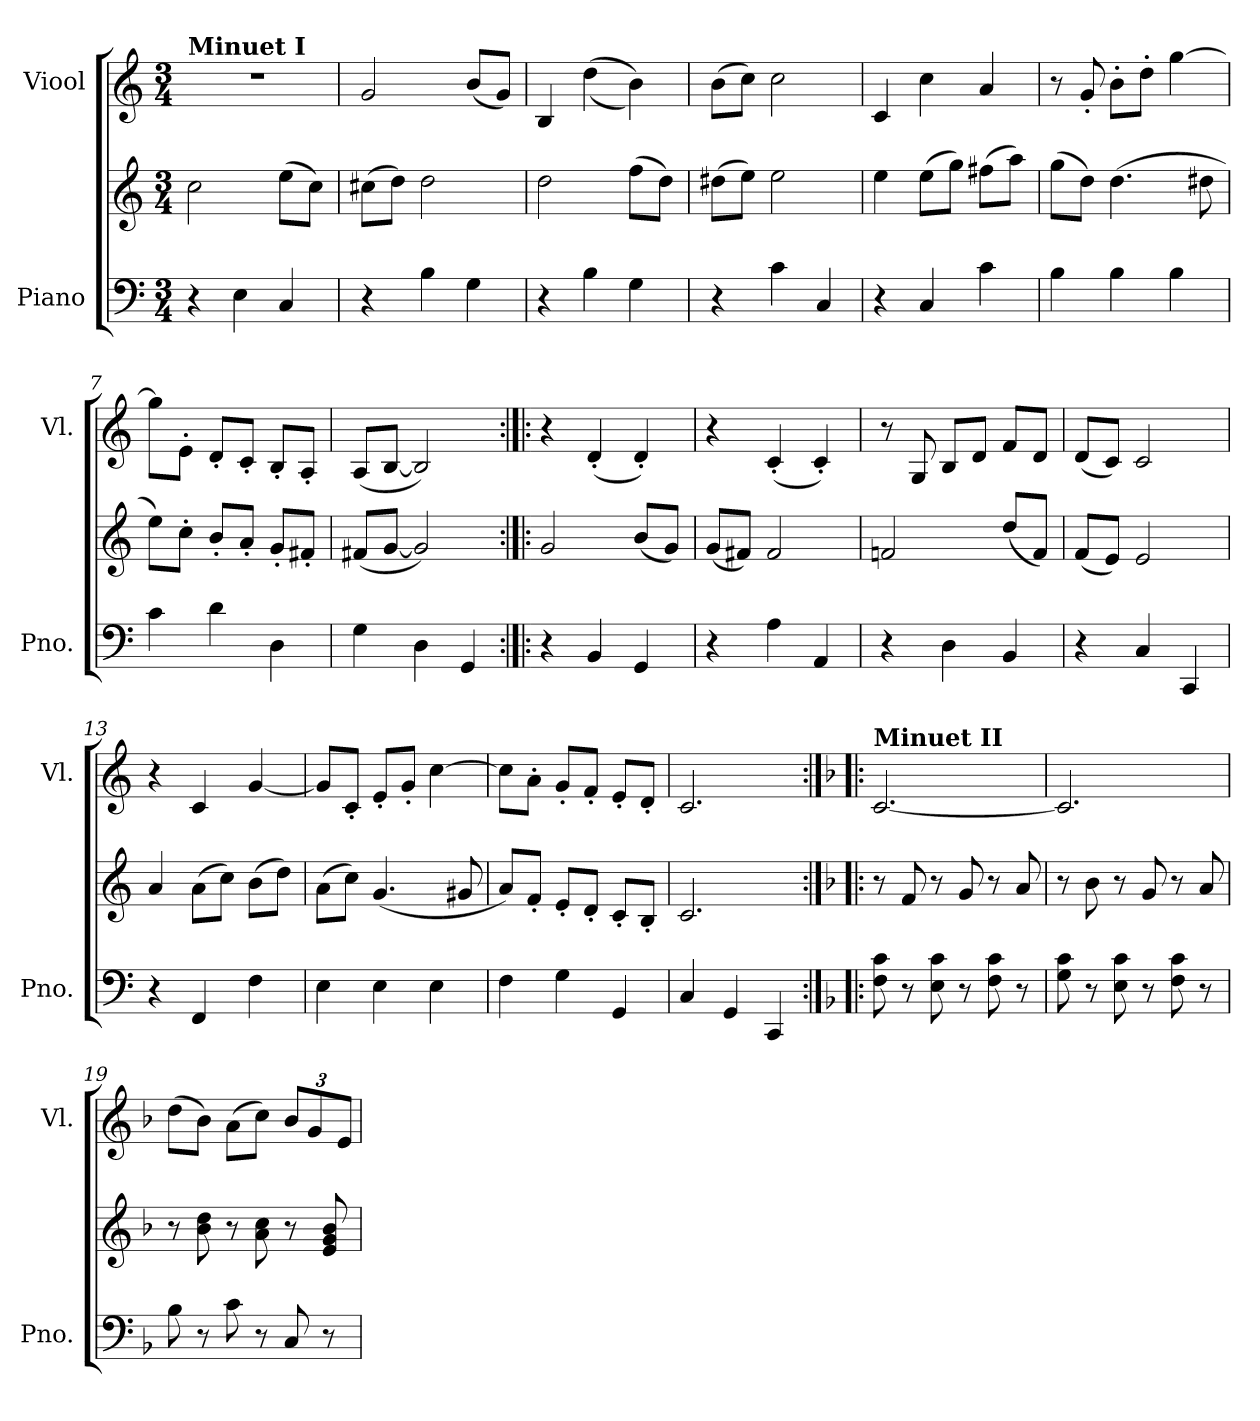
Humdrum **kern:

**kern	**kern	**kern
*part2	*part2	*part1
*staff3	*staff2	*staff1
*I"Piano	*	*I"Viool
*I'Pno.	*	*I'Vl.
*clefF4	*clefG2	*clefG2
*k[]	*k[]	*k[]
*M3/4	*M3/4	*M3/4
*MM127	*MM127	*MM127
=1	=1	=1
!	!	!LO:TX:B:t=Minuet I
4r	2cc\	2.r
4E\	.	.
4C/	(>8ee\L	.
.	8cc\J)	.
=2	=2	=2
4r	(>8cc#X\L	2g/
.	8dd\J)	.
4B\	2dd\	.
4G\	.	(<8b/L
.	.	8g/J)
=3	=3	=3
4r	2dd\	4B/
4B\	.	(>(>4dd\
4G\	(>8ff\L	4b\))
.	8dd\J)	.
=4	=4	=4
4r	(>8dd#X\L	(>8b\L
.	8ee\J)	8cc\J)
4c\	2ee\	2cc\
4C/	.	.
=5	=5	=5
4r	4ee\	4c/
4C/	(>8ee\L	4cc\
.	8gg\J)	.
4c\	(>8ff#X\L	4a/
.	8aa\J)	.
=6	=6	=6
4B\	(>8gg\L	8r
.	8dd\J)	8g'/
4B\	(>4.dd\	8b'\L
.	.	8dd'\J
4B\	.	[4gg\
.	8dd#X\	.
=7	=7	=7
4c\	8ee\L)	8gg\L]
.	8cc'\J	8e'\J
4d\	8b'/L	8d'/L
.	8a'/J	8c'/J
4D\	8g'/L	8B'/L
.	8f#X'/J	8A'/J
!!LO:LB:g=z
=8	=8	=8
4G\	(<8f#X/L	(<8A/L
.	[8g/J	[8B/J
4D\	2g/])	2B/])
4GG/	.	.
=9:|!|:	=9:|!|:	=9:|!|:
4r	2g/	4r
4BB/	.	(<4d'/
4GG/	(<8b/L	4d'/)
.	8g/J)	.
=10	=10	=10
4r	(<8g/L	4r
.	8f#X/J)	.
4A\	2f#/	(<4c'/
4AA/	.	4c'/)
=11	=11	=11
4r	2fn/	8r
.	.	8G/
4D\	.	8B/L
.	.	8d/J
4BB/	(<8dd/L	8f/L
.	8f/J)	8d/J
=12	=12	=12
4r	(<8f/L	(<8d/L
.	8e/J)	8c/J)
4C/	2e/	2c/
4CC/	.	.
=13	=13	=13
4r	4a/	4r
4FF/	(>8a\L	4c/
.	8cc\J)	.
4F\	(>8b\L	[4g/
.	8dd\J)	.
=14	=14	=14
4E\	(>8a\L	8g/L]
.	8cc\J)	8c'/J
4E\	(<4.g/	8e'/L
.	.	8g'/J
4E\	.	[4cc\
.	8g#X/	.
!!LO:LB:g=z
=15	=15	=15
4F\	8a/L)	8cc\L]
.	8f'/J	8a'\J
4G\	8e'/L	8g'/L
.	8d'/J	8f'/J
4GG/	8c'/L	8e'/L
.	8B'/J	8d'/J
=16	=16	=16
4C/	2.c/	2.c/
4GG/	.	.
4CC/	.	.
=17:|!|:	=17:|!|:	=17:|!|:
*k[b-]	*k[b-]	*k[b-]
!	!	!LO:TX:B:t=Minuet II
8F\ 8c\	8r	[2.c/
8r	8f/	.
8E\ 8c\	8r	.
8r	8g/	.
8F\ 8c\	8r	.
8r	8a/	.
=18	=18	=18
8G\ 8c\	8r	2.c/]
8r	8b-\	.
8E\ 8c\	8r	.
8r	8g/	.
8F\ 8c\	8r	.
8r	8a/	.
=19	=19	=19
8B-\	8r	(>8dd\L
8r	8b-\ 8dd\	8b-\J)
8c\	8r	(>8a\L
8r	8a\ 8cc\	8cc\J)
*	*	*Xbrackettup
8C/	8r	12b-/L
.	.	12g/
8r	8e/ 8g/ 8b-/	.
.	.	12e/J
=	=	=
*-	*-	*-
